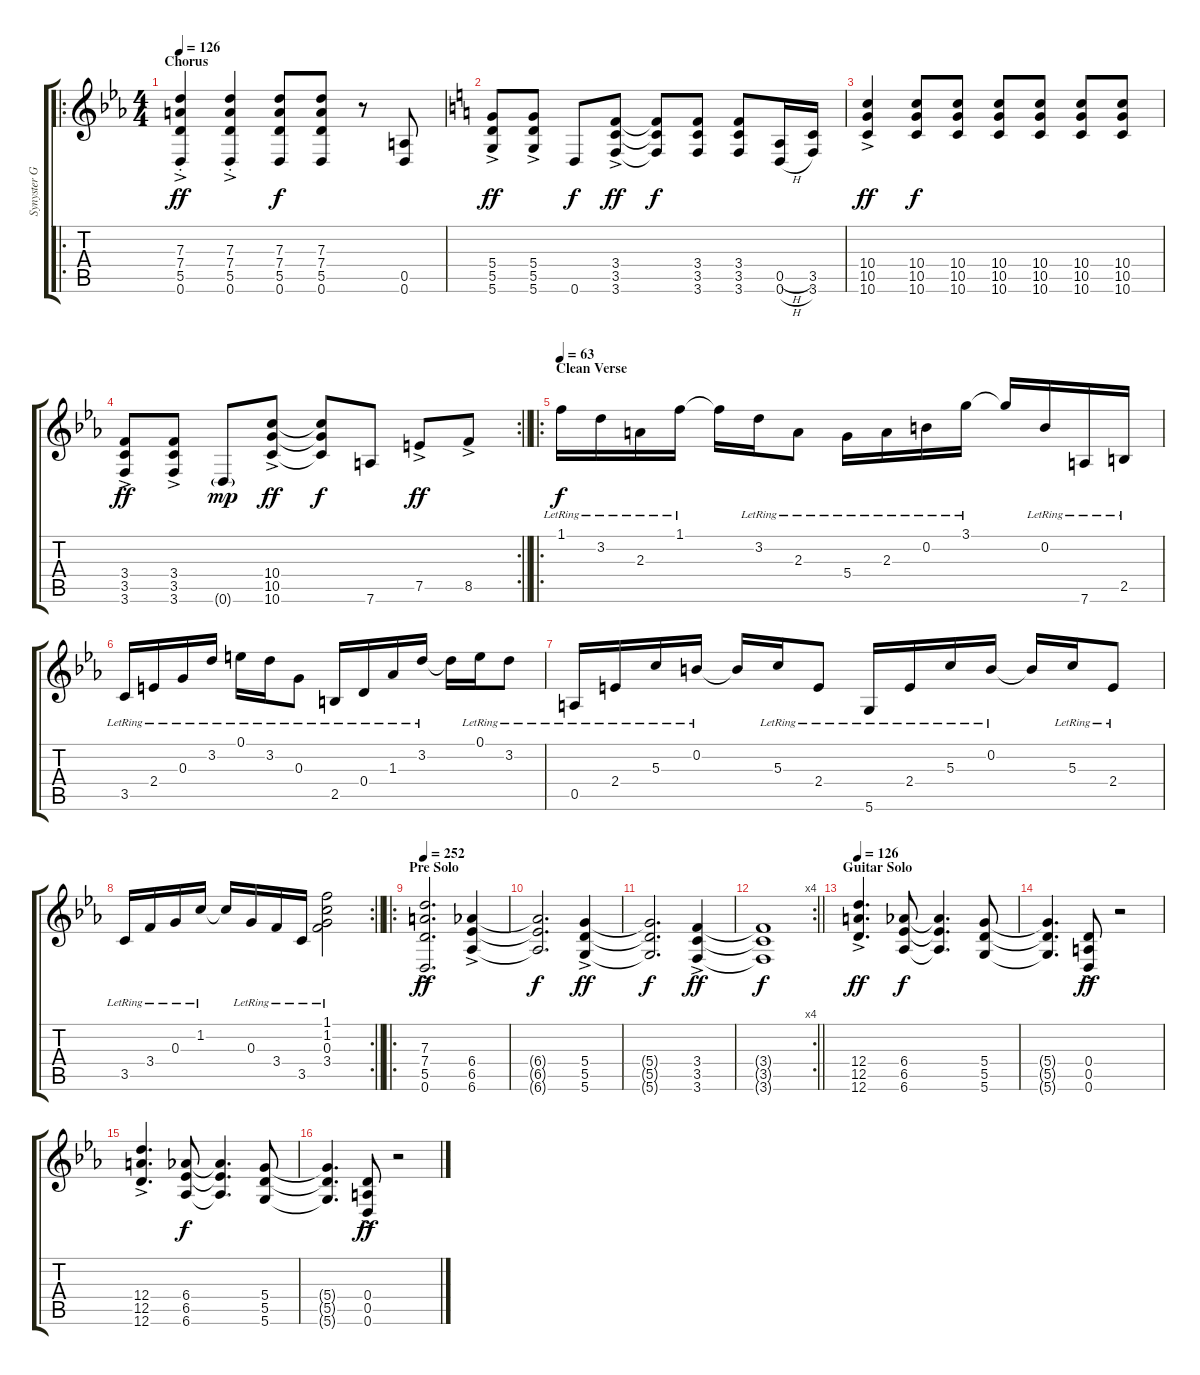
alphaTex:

\track ("Synyster Gates" "Synyster G") {instrument distortionguitar}
\staff {score tabs}
\tuning (E4 B3 G3 D3 A2 D2) {hide}
\ro
\ts (4 4)
\section ("" "Chorus")
\tempo 126
\clef g2
\ks eb
(7.3{ac st} 7.4{ac st} 5.5{ac st} 0.6{ac st}).4{dy ff} (7.3{ac st} 7.4{ac st} 5.5{ac st} 0.6{ac st}).4 (7.3 7.4 5.5 0.6).8{dy f} (7.3 7.4 5.5 0.6).8 r.8 (0.5 0.6).8 |
\ks c
(5.4{ac} 5.5{ac} 5.6{ac}).8{dy ff} (5.4{ac} 5.5{ac} 5.6{ac}).8 0.6.8{dy f} (3.4{ac} 3.5{ac} 3.6{ac}).8{dy ff} (3.4{t} 3.5{t} 3.6{t}).8{dy f} (3.4 3.5 3.6).8 (3.4 3.5 3.6).8 (0.5{h} 0.6{h}).16 (3.5 3.6).16 |
(10.4{ac} 10.5{ac} 10.6{ac}).4{dy ff} (10.4 10.5 10.6).8{dy f} (10.4 10.5 10.6).8 (10.4 10.5 10.6).8 (10.4 10.5 10.6).8 (10.4 10.5 10.6).8 (10.4 10.5 10.6).8 |
\rc 2
\barLineRight lightlight
\ks eb
(3.4{ac} 3.5{ac} 3.6{ac}).8{dy ff} (3.4{ac} 3.5{ac} 3.6{ac}).8 0.6{g}.8{dy mp} (10.4{ac} 10.5{ac} 10.6{ac}).8{dy ff} (10.4{t} 10.5{t} 10.6{t}).8{dy f} 7.6.8 7.5{ac}.8{dy ff} 8.5{ac}.8 |
\ro
\section ("" "Clean Verse")
\tempo 63
1.1{lr}.16{dy f instrument electricguitarclean} 3.2{lr}.16 2.3{lr}.16 1.1{lr}.16 1.1{t}.16 3.2{lr}.16 2.3{lr}.8 5.4{lr}.16 2.3{lr}.16 0.2{lr}.16 3.1{lr}.16 3.1{t}.16 0.2{lr}.16 7.6{lr}.16 2.5{lr}.16 |
3.5{lr}.16 2.4{lr}.16 0.3{lr}.16 3.2{lr}.16 0.1{lr}.16 3.2{lr}.16 0.3{lr}.8 2.5{lr}.16 0.4{lr}.16 1.3{lr}.16 3.2{lr}.16 3.2{t}.16 0.1{lr}.16 3.2{lr}.8 |
0.5{lr}.16 2.4{lr}.16 5.3{lr}.16 0.2{lr}.16 0.2{t}.16 5.3{lr}.16 2.4{lr}.8 5.6{lr}.16 2.4{lr}.16 5.3{lr}.16 0.2{lr}.16 0.2{t}.16 5.3{lr}.16 2.4{lr}.8 |
\rc 2
\barLineRight lightlight
3.5{lr}.16 3.4{lr}.16 0.3{lr}.16 1.2{lr}.16 1.2{t}.16 0.3{lr}.16 3.4{lr}.16 3.5{lr}.16 (1.1{lr} 1.2{lr} 0.3{lr} 3.4{lr}).2 |
\ro
\section ("" "Pre Solo")
\tempo 252
(7.3{ac} 7.4{ac} 5.5{ac} 0.6{ac}).2{d dy ff instrument distortionguitar} (6.4{ac} 6.5{ac} 6.6{ac}).4 |
(6.4{t} 6.5{t} 6.6{t}).2{d dy f} (5.4{ac} 5.5{ac} 5.6{ac}).4{dy ff} |
(5.4{t} 5.5{t} 5.6{t}).2{d dy f} (3.4{ac} 3.5{ac} 3.6{ac}).4{dy ff} |
\rc 4
\barLineRight lightlight
(3.4{t} 3.5{t} 3.6{t}).1{dy f} |
\section ("" "Guitar Solo")
\tempo 126
(12.4{ac} 12.5{ac} 12.6{ac}).4{d dy ff instrument distortionguitar} (6.4 6.5 6.6).8{dy f} (6.4{t} 6.5{t} 6.6{t}).4{d} (5.4 5.5 5.6).8 |
(5.4{t} 5.5{t} 5.6{t}).4{d} (0.4{ac} 0.5{ac} 0.6{ac}).8{dy ff} r.2 |
(12.4{ac} 12.5{ac} 12.6{ac}).4{d} (6.4 6.5 6.6).8{dy f} (6.4{t} 6.5{t} 6.6{t}).4{d} (5.4 5.5 5.6).8 |
(5.4{t} 5.5{t} 5.6{t}).4{d} (0.4{ac} 0.5{ac} 0.6{ac}).8{dy ff} r.2
